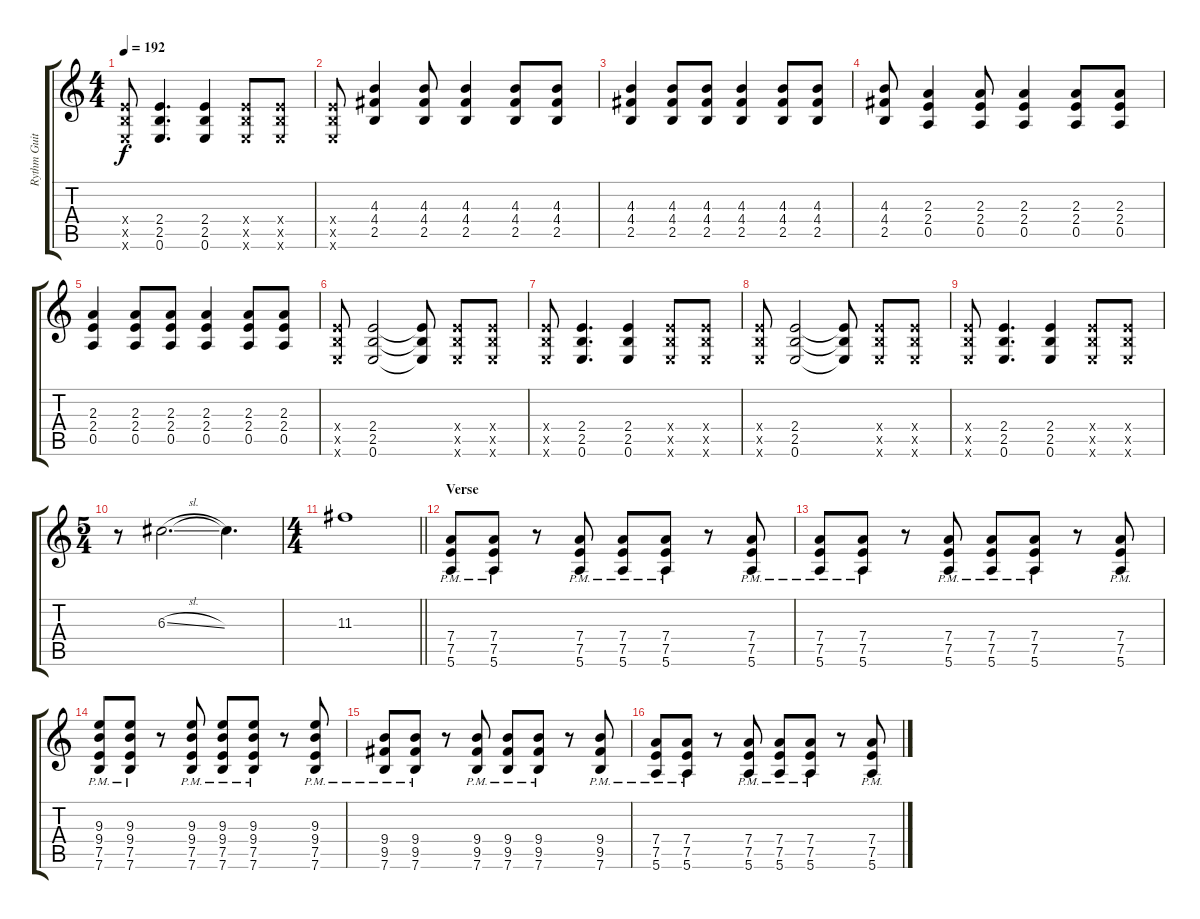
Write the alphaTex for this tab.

\track ("Rythm Guitar" "Rythm Guit") {instrument distortionguitar}
\staff {score tabs}
\tuning (E4 B3 G3 D3 A2 E2) {hide}
\ts (4 4)
\tempo 192
\clef g2
\ks c
(2.4{x} 2.5{x} 0.6{x}).8{dy f} (2.4 2.5 0.6).4{d} (2.4 2.5 0.6).4 (2.4{x} 2.5{x} 0.6{x}).8 (2.4{x} 2.5{x} 0.6{x}).8 |
(2.4{x} 2.5{x} 0.6{x}).8 (4.3 4.4 2.5).4 (4.3 4.4 2.5).8 (4.3 4.4 2.5).4 (4.3 4.4 2.5).8 (4.3 4.4 2.5).8 |
(4.3 4.4 2.5).4 (4.3 4.4 2.5).8 (4.3 4.4 2.5).8 (4.3 4.4 2.5).4 (4.3 4.4 2.5).8 (4.3 4.4 2.5).8 |
(4.3 4.4 2.5).8 (2.3 2.4 0.5).4 (2.3 2.4 0.5).8 (2.3 2.4 0.5).4 (2.3 2.4 0.5).8 (2.3 2.4 0.5).8 |
(2.3 2.4 0.5).4 (2.3 2.4 0.5).8 (2.3 2.4 0.5).8 (2.3 2.4 0.5).4 (2.3 2.4 0.5).8 (2.3 2.4 0.5).8 |
(2.4{x} 2.5{x} 0.6{x}).8 (2.4 2.5 0.6).2 (2.4{t} 2.5{t} 0.6{t}).8 (2.4{x} 2.5{x} 0.6{x}).8 (2.4{x} 2.5{x} 0.6{x}).8 |
(2.4{x} 2.5{x} 0.6{x}).8 (2.4 2.5 0.6).4{d} (2.4 2.5 0.6).4 (2.4{x} 2.5{x} 0.6{x}).8 (2.4{x} 2.5{x} 0.6{x}).8 |
(2.4{x} 2.5{x} 0.6{x}).8 (2.4 2.5 0.6).2 (2.4{t} 2.5{t} 0.6{t}).8 (2.4{x} 2.5{x} 0.6{x}).8 (2.4{x} 2.5{x} 0.6{x}).8 |
(2.4{x} 2.5{x} 0.6{x}).8 (2.4 2.5 0.6).4{d} (2.4 2.5 0.6).4 (2.4{x} 2.5{x} 0.6{x}).8 (2.4{x} 2.5{x} 0.6{x}).8 |
\ts (5 4)
r.8 6.3{sl}.2{d} 6.3{t}.4{d} |
\ts (4 4)
\barLineRight lightlight
11.3.1 |
\section ("" "Verse")
(7.4{pm} 7.5{pm} 5.6{pm}).8 (7.4{pm} 7.5{pm} 5.6{pm}).8 r.8 (7.4{pm} 7.5{pm} 5.6{pm}).8 (7.4{pm} 7.5{pm} 5.6{pm}).8 (7.4{pm} 7.5{pm} 5.6{pm}).8 r.8 (7.4{pm} 7.5{pm} 5.6{pm}).8 |
(7.4{pm} 7.5{pm} 5.6{pm}).8 (7.4{pm} 7.5{pm} 5.6{pm}).8 r.8 (7.4{pm} 7.5{pm} 5.6{pm}).8 (7.4{pm} 7.5{pm} 5.6{pm}).8 (7.4{pm} 7.5{pm} 5.6{pm}).8 r.8 (7.4{pm} 7.5{pm} 5.6{pm}).8 |
(9.3{pm} 9.4{pm} 7.5{pm} 7.6{pm}).8 (9.3{pm} 9.4{pm} 7.5{pm} 7.6{pm}).8 r.8 (9.3{pm} 9.4{pm} 7.5{pm} 7.6{pm}).8 (9.3{pm} 9.4{pm} 7.5{pm} 7.6{pm}).8 (9.3{pm} 9.4{pm} 7.5{pm} 7.6{pm}).8 r.8 (9.3{pm} 9.4{pm} 7.5{pm} 7.6{pm}).8 |
(9.4{pm} 9.5{pm} 7.6{pm}).8 (9.4{pm} 9.5{pm} 7.6{pm}).8 r.8 (9.4{pm} 9.5{pm} 7.6{pm}).8 (9.4{pm} 9.5{pm} 7.6{pm}).8 (9.4{pm} 9.5{pm} 7.6{pm}).8 r.8 (9.4{pm} 9.5{pm} 7.6{pm}).8 |
(7.4{pm} 7.5{pm} 5.6{pm}).8 (7.4{pm} 7.5{pm} 5.6{pm}).8 r.8 (7.4{pm} 7.5{pm} 5.6{pm}).8 (7.4{pm} 7.5{pm} 5.6{pm}).8 (7.4{pm} 7.5{pm} 5.6{pm}).8 r.8 (7.4{pm} 7.5{pm} 5.6{pm}).8
